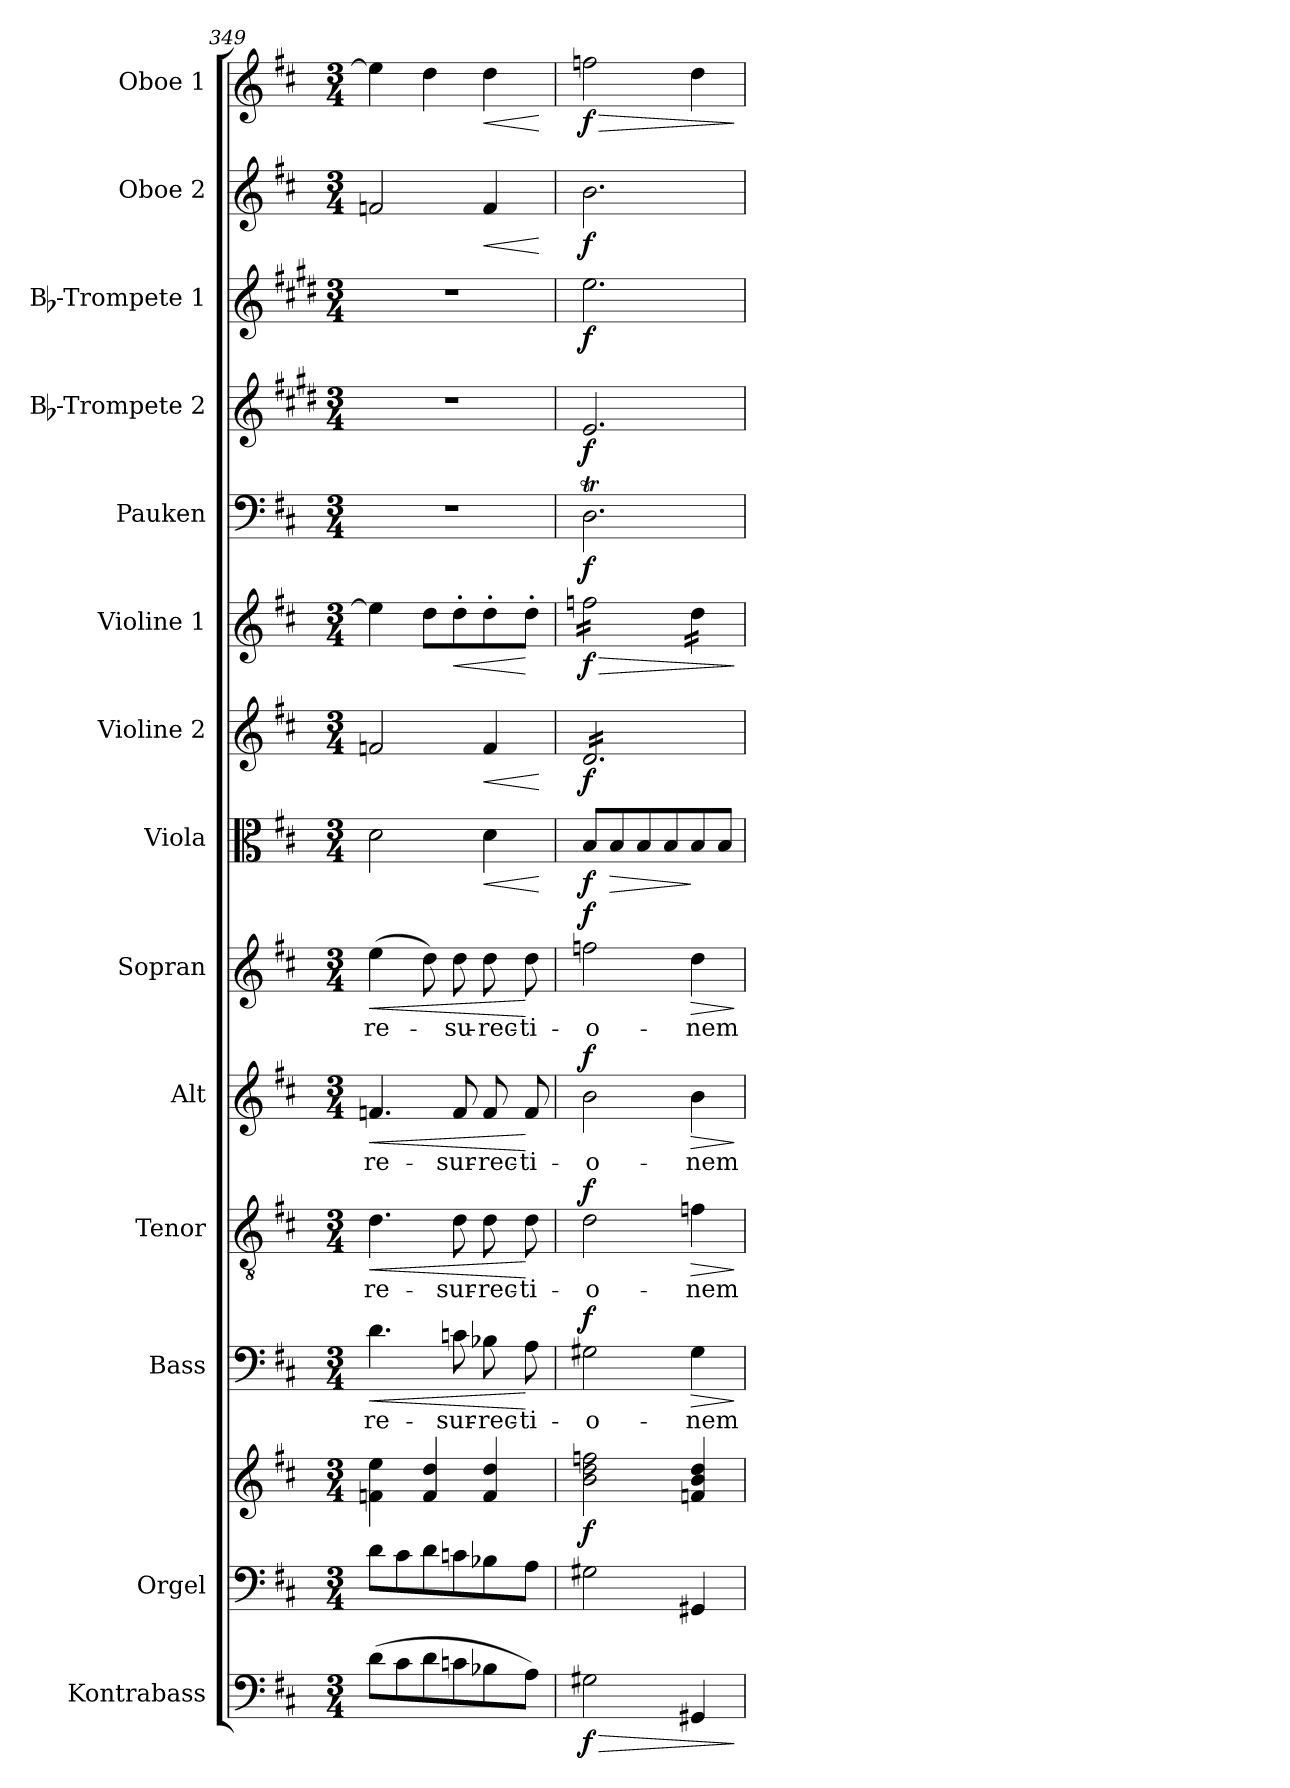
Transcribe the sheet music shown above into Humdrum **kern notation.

**kern	**dynam	**kern	**kern	**dynam	**kern	**text	**dynam	**kern	**text	**dynam	**kern	**text	**dynam	**kern	**text	**dynam	**kern	**dynam	**kern	**dynam	**kern	**dynam	**kern	**dynam	**kern	**dynam	**kern	**dynam	**kern	**dynam	**kern	**dynam
*part14	*part14	*part13	*part13	*part13	*part12	*part12	*part12	*part11	*part11	*part11	*part10	*part10	*part10	*part9	*part9	*part9	*part8	*part8	*part7	*part7	*part6	*part6	*part5	*part5	*part4	*part4	*part3	*part3	*part2	*part2	*part1	*part1
*staff15	*staff15	*staff14	*staff13	*staff13/14	*staff12	*staff12	*staff12	*staff11	*staff11	*staff11	*staff10	*staff10	*staff10	*staff9	*staff9	*staff9	*staff8	*staff8	*staff7	*staff7	*staff6	*staff6	*staff5	*staff5	*staff4	*staff4	*staff3	*staff3	*staff2	*staff2	*staff1	*staff1
*I"Kontrabass	*	*I"Orgel	*	*	*I"Bass	*	*	*I"Tenor	*	*	*I"Alt	*	*	*I"Sopran	*	*	*I"Viola	*	*I"Violine 2	*	*I"Violine 1	*	*I"Pauken	*	*I"Bb-Trompete 2	*	*I"Bb-Trompete 1	*	*I"Oboe 2	*	*I"Oboe 1	*
*I'Kb.	*	*I'Org.	*	*	*I'B.	*	*	*I'T.	*	*	*I'A.	*	*	*I'S.	*	*	*I'Vla.	*	*I'Vl. 2	*	*I'Vl. 1	*	*I'Pk.	*	*I'Bb Trp. 2	*	*I'Bb Trp. 1	*	*I'Ob. 2	*	*I'Ob. 1	*
*clefF4	*	*clefF4	*clefG2	*	*clefF4	*	*	*clefGv2	*	*	*clefG2	*	*	*clefG2	*	*	*clefC3	*	*clefG2	*	*clefG2	*	*clefF4	*	*clefG2	*	*clefG2	*	*clefG2	*	*clefG2	*
*ITrd7c12	*	*	*	*	*	*	*	*	*	*	*	*	*	*	*	*	*	*	*	*	*	*	*	*	*ITrd1c2	*	*ITrd1c2	*	*	*	*	*
*k[f#c#]	*	*k[f#c#]	*k[f#c#]	*	*k[f#c#]	*	*	*k[f#c#]	*	*	*k[f#c#]	*	*	*k[f#c#]	*	*	*k[f#c#]	*	*k[f#c#]	*	*k[f#c#]	*	*k[f#c#]	*	*k[f#c#]	*	*k[f#c#]	*	*k[f#c#]	*	*k[f#c#]	*
*D:	*	*D:	*D:	*	*D:	*	*	*D:	*	*	*D:	*	*	*D:	*	*	*D:	*	*D:	*	*D:	*	*D:	*	*D:	*	*D:	*	*D:	*	*D:	*
*M3/4	*	*M3/4	*M3/4	*	*M3/4	*	*	*M3/4	*	*	*M3/4	*	*	*M3/4	*	*	*M3/4	*	*M3/4	*	*M3/4	*	*M3/4	*	*M3/4	*	*M3/4	*	*M3/4	*	*M3/4	*
=349	=349	=349	=349	=349	=349	=349	=349	=349	=349	=349	=349	=349	=349	=349	=349	=349	=349	=349	=349	=349	=349	=349	=349	=349	=349	=349	=349	=349	=349	=349	=349	=349
!	!	!	!	!	!	!LO:LY:b	!LO:HP:b	!	!LO:LY:b	!LO:HP:b	!	!LO:LY:b	!LO:HP:b	!	!LO:LY:b	!LO:HP:b	!	!	!	!	!	!	!	!	!	!	!	!	!	!	!	!
(>8D\L	.	8d\L	4fn\ 4ee\	.	4.d\	re-	<	4.d\	re-	<	4.fn/	re-	<	(>4ee\	re-	<	2d\	.	2fn/	.	4ee\]	.	2.r	.	2.r	.	2.r	.	2fn/	.	4ee\]	.
8C#\	.	8c#\	.	.	.	.	.	.	.	.	.	.	.	.	.	.	.	.	.	.	.	.	.	.	.	.	.	.	.	.	.	.
8D\	.	8d\	4f/ 4dd/	.	.	.	.	.	.	.	.	.	.	8dd\)	.	.	.	.	.	.	8dd\L	.	.	.	.	.	.	.	.	.	4dd\	.
!	!	!	!	!	!	!LO:LY:b	!	!	!LO:LY:b	!	!	!LO:LY:b	!	!	!LO:LY:b	!	!	!	!	!	!	!LO:HP:b	!	!	!	!	!	!	!	!	!	!
8Cn\	.	8cn\	.	.	8cn\	-sur-	.	8d\	-sur-	.	8f/	-sur-	.	8dd\	-su-	.	.	.	.	.	8dd'>\	<	.	.	.	.	.	.	.	.	.	.
!	!	!	!	!	!	!LO:LY:b	!	!	!LO:LY:b	!	!	!LO:LY:b	!	!	!LO:LY:b	!	!	!LO:HP:b	!	!LO:HP:b	!	!	!	!	!	!	!	!	!	!LO:HP:b	!	!LO:HP:b
8BB-X\	.	8B-X\	4f/ 4dd/	.	8B-X\	-rec-	.	8d\	-rec-	.	8f/	-rec-	.	8dd\	-rec-	.	4d\	<	4f/	<	8dd'>\	.	.	.	.	.	.	.	4f/	<	4dd\	<
!	!	!	!	!	!	!LO:LY:b	!	!	!LO:LY:b	!	!	!LO:LY:b	!	!	!LO:LY:b	!	!	!	!	!	!	!	!	!	!	!	!	!	!	!	!	!
8AA\J)	.	8A\J	.	.	8A\	-ti-	[	8d\	-ti-	[	8f/	-ti-	[	8dd\	-ti-	[	.	.	.	.	8dd'>\J	[	.	.	.	.	.	.	.	.	.	.
.	.	.	.	.	.	.	.	.	.	.	.	.	.	.	.	.	.	[	.	[	.	.	.	.	.	.	.	.	.	[	.	[
=350	=350	=350	=350	=350	=350	=350	=350	=350	=350	=350	=350	=350	=350	=350	=350	=350	=350	=350	=350	=350	=350	=350	=350	=350	=350	=350	=350	=350	=350	=350	=350	=350
!	!LO:HP:b	!	!	!	!	!LO:LY:b	!	!	!LO:LY:b	!	!	!LO:LY:b	!	!	!LO:LY:b	!	!	!	!	!	!	!LO:HP:b	!	!	!	!	!	!	!	!	!	!LO:HP:b
!	!LO:DY:n=1:b	!	!	!LO:DY:b	!	!	!LO:DY:a	!	!	!LO:DY:a	!	!	!LO:DY:a	!	!	!LO:DY:a	!	!LO:DY:b	!	!LO:DY:b	!	!LO:DY:n=1:b	!	!LO:DY:b	!	!LO:DY:b	!	!LO:DY:b	!	!LO:DY:b	!	!LO:DY:n=1:b
*	*	*	*	*	*	*	*	*	*	*	*	*	*	*	*	*	*	*	*tremolo	*	*	*	*	*	*	*	*	*	*	*	*	*
*	*	*	*	*	*	*	*	*	*	*	*	*	*	*	*	*	*	*	*	*	*tremolo	*	*	*	*	*	*	*	*	*	*	*
2GG#X\	> f	2G#X\	2b\ 2dd\ 2ffn\	f	2G#X\	-o-	f	2d\	-o-	f	2b\	-o-	f	2ffn\	-o-	f	8B/L	f	16d/LL	f	16ffn\LL	> f	2.DT\	f	2.d/	f	2.dd\	f	2.b\	f	2ffn\	> f
.	.	.	.	.	.	.	.	.	.	.	.	.	.	.	.	.	.	.	16d/	.	16ffn\	.	.	.	.	.	.	.	.	.	.	.
!	!	!	!	!	!	!	!	!	!	!	!	!	!	!	!	!	!	!LO:HP:b	!	!	!	!	!	!	!	!	!	!	!	!	!	!
.	.	.	.	.	.	.	.	.	.	.	.	.	.	.	.	.	8B/	>	16d/	.	16ffn\	.	.	.	.	.	.	.	.	.	.	.
.	.	.	.	.	.	.	.	.	.	.	.	.	.	.	.	.	.	.	16d/	.	16ffn\	.	.	.	.	.	.	.	.	.	.	.
.	.	.	.	.	.	.	.	.	.	.	.	.	.	.	.	.	8B/	.	16d/	.	16ffn\	.	.	.	.	.	.	.	.	.	.	.
.	.	.	.	.	.	.	.	.	.	.	.	.	.	.	.	.	.	.	16d/	.	16ffn\	.	.	.	.	.	.	.	.	.	.	.
.	.	.	.	.	.	.	.	.	.	.	.	.	.	.	.	.	8B/	.	16d/	.	16ffn\	.	.	.	.	.	.	.	.	.	.	.
.	.	.	.	.	.	.	.	.	.	.	.	.	.	.	.	.	.	.	16d/	.	16ffn\JJ	.	.	.	.	.	.	.	.	.	.	.
!	!	!	!	!	!	!LO:LY:b	!LO:HP:b	!	!LO:LY:b	!LO:HP:b	!	!LO:LY:b	!LO:HP:b	!	!LO:LY:b	!LO:HP:b	!	!	!	!	!	!	!	!	!	!	!	!	!	!	!	!
4GGG#X/	.	4GG#X/	4fn/ 4b/ 4dd/	.	4G#\	-nem	>	4fn\	-nem	>	4b\	-nem	>	4dd\	-nem	>	8B/	]	16d/	.	16dd\LL	.	.	.	.	.	.	.	.	.	4dd\	.
.	.	.	.	.	.	.	.	.	.	.	.	.	.	.	.	.	.	.	16d/	.	16dd\	.	.	.	.	.	.	.	.	.	.	.
.	.	.	.	.	.	.	.	.	.	.	.	.	.	.	.	.	8B/J	.	16d/	.	16dd\	.	.	.	.	.	.	.	.	.	.	.
.	.	.	.	.	.	.	.	.	.	.	.	.	.	.	.	.	.	.	16d/JJ	.	16dd\JJ	.	.	.	.	.	.	.	.	.	.	.
*	*	*	*	*	*	*	*	*	*	*	*	*	*	*	*	*	*	*	*	*	*Xtremolo	*	*	*	*	*	*	*	*	*	*	*
*	*	*	*	*	*	*	*	*	*	*	*	*	*	*	*	*	*	*	*Xtremolo	*	*	*	*	*	*	*	*	*	*	*	*	*
.	]	.	.	.	.	.	]	.	.	]	.	.	]	.	.	]	.	.	.	.	.	]	.	.	.	.	.	.	.	.	.	]
=	=	=	=	=	=	=	=	=	=	=	=	=	=	=	=	=	=	=	=	=	=	=	=	=	=	=	=	=	=	=	=	=
*-	*-	*-	*-	*-	*-	*-	*-	*-	*-	*-	*-	*-	*-	*-	*-	*-	*-	*-	*-	*-	*-	*-	*-	*-	*-	*-	*-	*-	*-	*-	*-	*-
